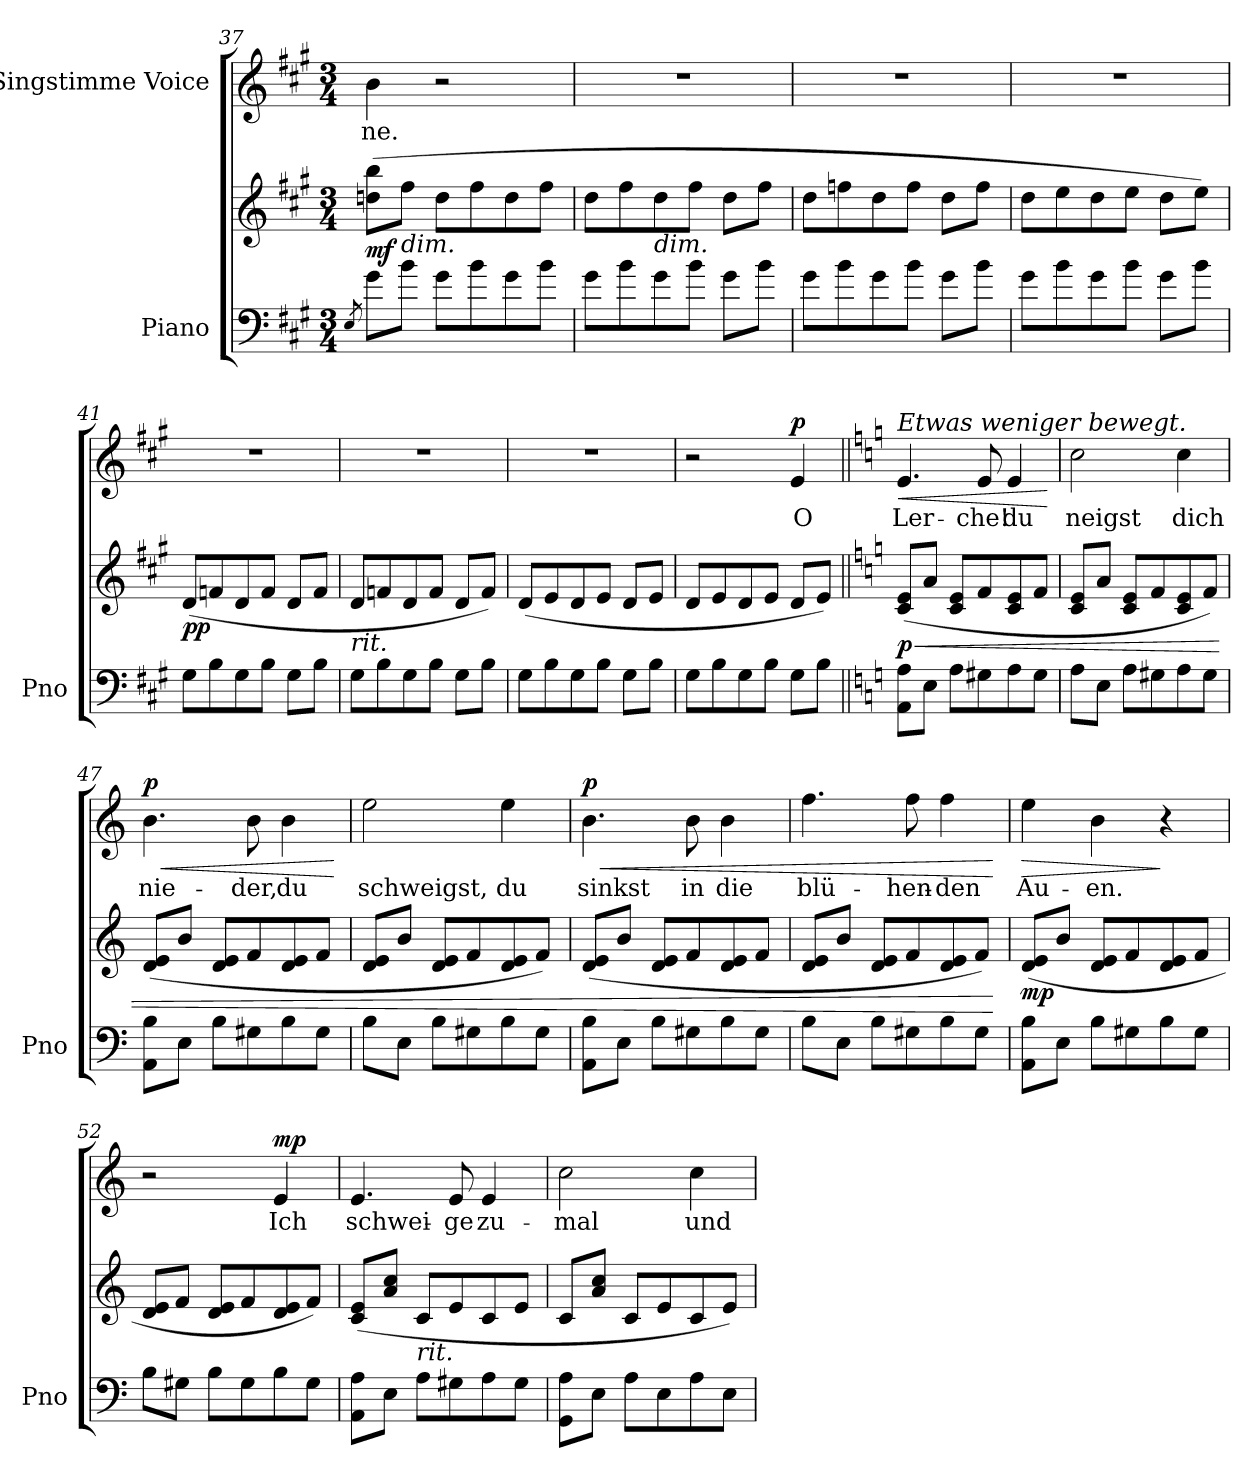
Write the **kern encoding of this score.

**kern	**kern	**dynam	**kern	**text	**dynam
*part2	*part2	*part2	*part1	*part1	*part1
*staff3	*staff2	*staff2/3	*staff1	*staff1	*staff1
*I"Piano	*	*	*I"Singstimme Voice	*	*
*I'Pno	*	*	*	*	*
*clefF4	*clefG2	*	*clefG2	*	*
*k[f#c#g#]	*k[f#c#g#]	*	*k[f#c#g#]	*	*
*M3/4	*M3/4	*	*M3/4	*	*
=37	=37	=37	=37	=37	=37
8qE/	.	.	.	.	.
!	!	!LO:DY:b	!	!LO:LY:b	!
8g#\L	(>8ddn\ 8bb\L	mf	4b\	-ne.	.
!	!LO:TX:b:i:t=dim.	!	!	!	!
8b\J	8ff#\J	.	.	.	.
8g#\L	8dd\L	.	2r	.	.
8b\	8ff#\	.	.	.	.
8g#\	8dd\	.	.	.	.
8b\J	8ff#\J	.	.	.	.
!!LO:LB:g=z
=38	=38	=38	=38	=38	=38
8g#\L	8dd\L	.	2.r	.	.
8b\	8ff#\	.	.	.	.
!	!LO:TX:b:i:t=dim.	!	!	!	!
8g#\	8dd\	.	.	.	.
8b\J	8ff#\J	.	.	.	.
8g#\L	8dd\L	.	.	.	.
8b\J	8ff#\J	.	.	.	.
=39	=39	=39	=39	=39	=39
8g#\L	8dd\L	.	2.r	.	.
8b\	8ffn\	.	.	.	.
8g#\	8dd\	.	.	.	.
8b\J	8ff\J	.	.	.	.
8g#\L	8dd\L	.	.	.	.
8b\J	8ff\J	.	.	.	.
=40	=40	=40	=40	=40	=40
8g#\L	8dd\L	.	2.r	.	.
8b\	8ee\	.	.	.	.
8g#\	8dd\	.	.	.	.
8b\J	8ee\J	.	.	.	.
8g#\L	8dd\L	.	.	.	.
8b\J	8ee\J)	.	.	.	.
=41	=41	=41	=41	=41	=41
!	!	!LO:DY:b	!	!	!
8G#\L	(<8d/L	pp	2.r	.	.
8B\	8fn/	.	.	.	.
8G#\	8d/	.	.	.	.
8B\J	8f/J	.	.	.	.
8G#\L	8d/L	.	.	.	.
8B\J	8f/J	.	.	.	.
=42	=42	=42	=42	=42	=42
*	*	*	*MM116	*	*
!	!LO:TX:b:i:t=rit.	!	!	!	!
8G#\L	8d/L	.	2.r	.	.
8B\	8fn/	.	.	.	.
8G#\	8d/	.	.	.	.
8B\J	8f/J	.	.	.	.
8G#\L	8d/L	.	.	.	.
8B\J	8f/J)	.	.	.	.
=43	=43	=43	=43	=43	=43
*	*	*	*MM110	*	*
8G#\L	(<8d/L	.	2.r	.	.
8B\	8e/	.	.	.	.
8G#\	8d/	.	.	.	.
8B\J	8e/J	.	.	.	.
8G#\L	8d/L	.	.	.	.
8B\J	8e/J	.	.	.	.
=44	=44	=44	=44	=44	=44
*	*	*	*MM102	*	*
8G#\L	8d/L	.	2r	.	.
8B\	8e/	.	.	.	.
8G#\	8d/	.	.	.	.
8B\J	8e/J	.	.	.	.
!	!	!	!	!LO:LY:b	!LO:DY:a
8G#\L	8d/L	.	4e/	O	p
8B\J	8e/J)	.	.	.	.
!!LO:PB:g=z
=45||	=45||	=45||	=45||	=45||	=45||
*k[]	*k[]	*	*k[]	*	*
*	*	*	*MM116	*	*
!	!	!	!LO:TX:a:i:t=Etwas weniger bewegt.	!	!
!	!	!LO:HP:b	!	!LO:LY:b	!LO:HP:b
!	!	!LO:DY:n=1:b	!	!	!
8AA\ 8A\L	(<8c/ 8e/L	< p	4.e/	Ler-	<
8E\J	8a/J	.	.	.	.
8A\L	8c/ 8e/L	.	.	.	.
!	!	!	!	!LO:LY:b	!
8G#X\	8f/	.	8e/	-che!	.
!	!	!	!	!LO:LY:b	!
8A\	8c/ 8e/	.	4e/	du	.
8G#\J	8f/J	.	.	.	.
.	.	.	.	.	[
=46	=46	=46	=46	=46	=46
!	!	!	!	!LO:LY:b	!
8A\L	8c/ 8e/L	.	2cc\	neigst	.
8E\J	8a/J	.	.	.	.
8A\L	8c/ 8e/L	.	.	.	.
8G#X\	8f/	.	.	.	.
!	!	!	!	!LO:LY:b	!
8A\	8c/ 8e/	.	4cc\	dich	.
8G#\J	8f/J)	.	.	.	.
=47	=47	=47	=47	=47	=47
!	!	!	!	!LO:LY:b	!LO:HP:b
!	!	!	!	!	!LO:DY:n=1:a
8AA\ 8B\L	(<8d/ 8e/L	.	4.b\	nie-	< p
8E\J	8b/J	.	.	.	.
8B\L	8d/ 8e/L	.	.	.	.
!	!	!	!	!LO:LY:b	!
8G#X\	8f/	.	8b\	-der,	.
!	!	!	!	!LO:LY:b	!
8B\	8d/ 8e/	.	4b\	du	.
8G#\J	8f/J	.	.	.	.
.	.	.	.	.	[
=48	=48	=48	=48	=48	=48
!	!	!	!	!LO:LY:b	!
8B\L	8d/ 8e/L	.	2ee\	schweigst,	.
8E\J	8b/J	.	.	.	.
8B\L	8d/ 8e/L	.	.	.	.
8G#X\	8f/	.	.	.	.
!	!	!	!	!LO:LY:b	!
8B\	8d/ 8e/	.	4ee\	du	.
8G#\J	8f/J)	.	.	.	.
=49	=49	=49	=49	=49	=49
!	!	!	!	!LO:LY:b	!LO:HP:b
!	!	!	!	!	!LO:DY:n=1:a
8AA\ 8B\L	(<8d/ 8e/L	.	4.b\	sinkst	< p
8E\J	8b/J	.	.	.	.
8B\L	8d/ 8e/L	.	.	.	.
!	!	!	!	!LO:LY:b	!
8G#X\	8f/	.	8b\	in	.
!	!	!	!	!LO:LY:b	!
8B\	8d/ 8e/	.	4b\	die	.
8G#\J	8f/J	.	.	.	.
=50	=50	=50	=50	=50	=50
!	!	!	!	!LO:LY:b	!
8B\L	8d/ 8e/L	.	4.ff\	blü-	.
8E\J	8b/J	.	.	.	.
8B\L	8d/ 8e/L	.	.	.	.
!	!	!	!	!LO:LY:b	!
8G#X\	8f/	.	8ff\	-hen-	.
!	!	!	!	!LO:LY:b	!
8B\	8d/ 8e/	.	4ff\	-den	.
8G#\J	8f/J)	.	.	.	.
.	.	[	.	.	[
!!LO:LB:g=z
=51	=51	=51	=51	=51	=51
!	!	!LO:DY:b	!	!LO:LY:b	!LO:HP:b
8AA\ 8B\L	(<8d/ 8e/L	mp	4ee\	Au-	>
8E\J	8b/J	.	.	.	.
!	!	!	!	!LO:LY:b	!
8B\L	8d/ 8e/L	.	4b\	-en.	.
8G#X\	8f/	.	.	.	.
8B\	8d/ 8e/	.	4r	.	]
8G#\J	8f/J	.	.	.	.
=52	=52	=52	=52	=52	=52
8B\L	8d/ 8e/L	.	2r	.	.
8G#X\J	8f/J	.	.	.	.
8B\L	8d/ 8e/L	.	.	.	.
8G#\	8f/	.	.	.	.
!	!	!	!	!LO:LY:b	!LO:DY:a
8B\	8d/ 8e/	.	4e/	Ich	mp
8G#\J	8f/J)	.	.	.	.
=53	=53	=53	=53	=53	=53
*	*	*	*MM114	*	*
!	!	!	!	!LO:LY:b	!
8AA\ 8A\L	(<8c/ 8e/L	.	4.e/	schwei-	.
8E\J	8a/ 8cc/J	.	.	.	.
!	!LO:TX:b:i:t=rit.	!	!	!	!
8A\L	8c/L	.	.	.	.
!	!	!	!	!LO:LY:b	!
8G#X\	8e/	.	8e/	-ge	.
!	!	!	!	!LO:LY:b	!
8A\	8c/	.	4e/	zu-	.
8G#\J	8e/J	.	.	.	.
=54	=54	=54	=54	=54	=54
*	*	*	*MM112	*	*
!	!	!	!	!LO:LY:b	!
8GG\ 8A\L	8c/L	.	2cc\	-mal	.
8E\J	8a/ 8cc/J	.	.	.	.
8A\L	8c/L	.	.	.	.
8E\	8e/	.	.	.	.
!	!	!	!	!LO:LY:b	!
8A\	8c/	.	4cc\	und	.
8E\J	8e/J)	.	.	.	.
=	=	=	=	=	=
*-	*-	*-	*-	*-	*-
